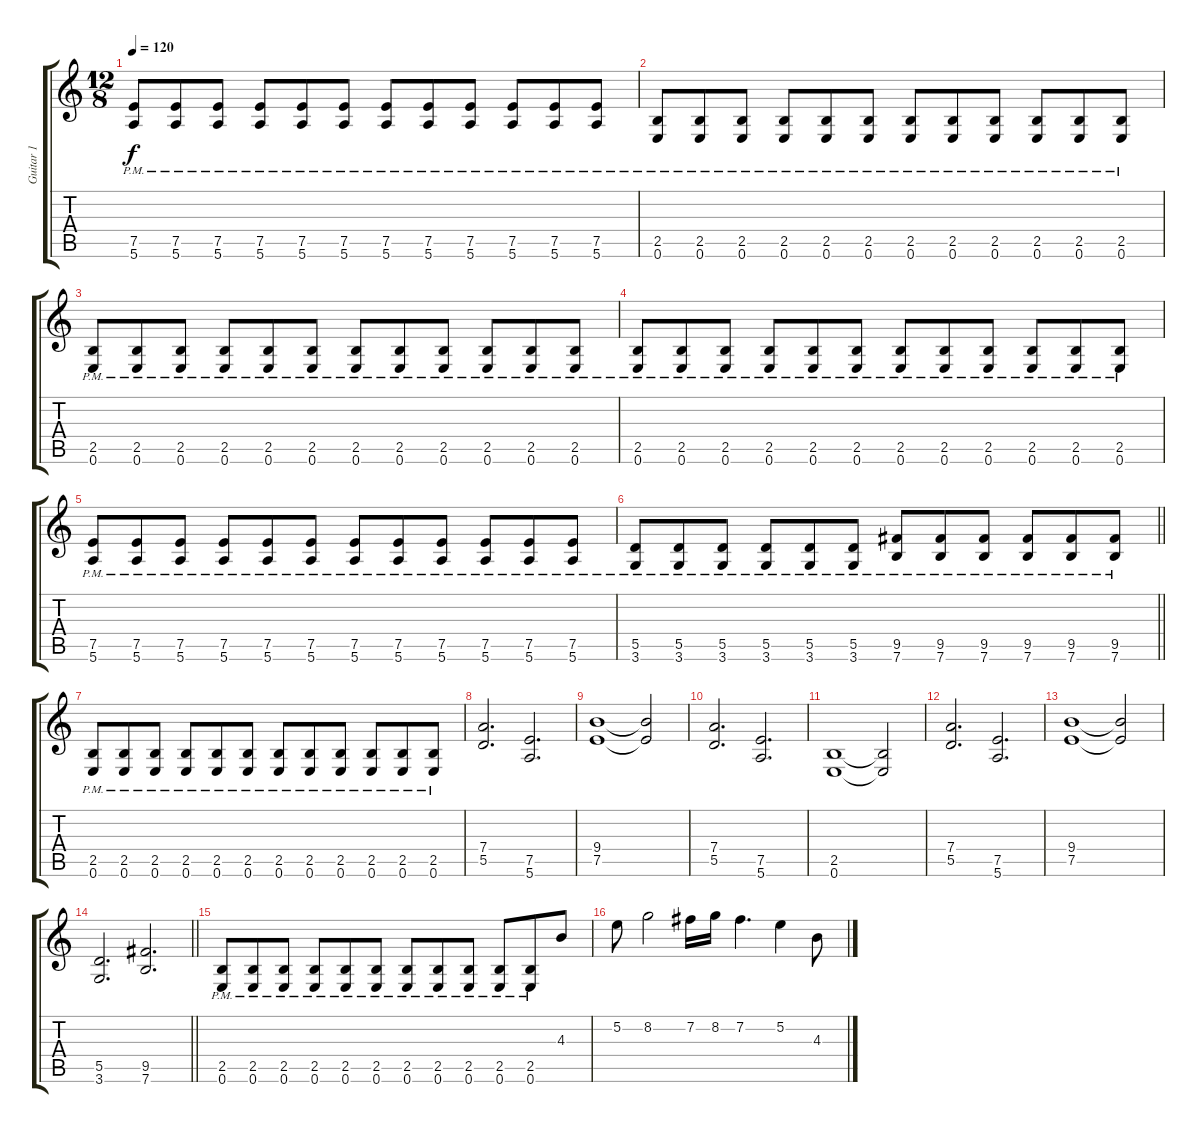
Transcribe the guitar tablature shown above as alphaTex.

\track ("Guitar 1" "Guitar 1") {instrument distortionguitar}
\staff {score tabs}
\tuning (E4 B3 G3 D3 A2 E2) {hide}
\ts (12 8)
\tempo 120
\clef g2
\ks c
(7.5{pm} 5.6{pm}).8{dy f} (7.5{pm} 5.6{pm}).8 (7.5{pm} 5.6{pm}).8 (7.5{pm} 5.6{pm}).8 (7.5{pm} 5.6{pm}).8 (7.5{pm} 5.6{pm}).8 (7.5{pm} 5.6{pm}).8 (7.5{pm} 5.6{pm}).8 (7.5{pm} 5.6{pm}).8 (7.5{pm} 5.6{pm}).8 (7.5{pm} 5.6{pm}).8 (7.5{pm} 5.6{pm}).8 |
(2.5{pm} 0.6{pm}).8 (2.5{pm} 0.6{pm}).8 (2.5{pm} 0.6{pm}).8 (2.5{pm} 0.6{pm}).8 (2.5{pm} 0.6{pm}).8 (2.5{pm} 0.6{pm}).8 (2.5{pm} 0.6{pm}).8 (2.5{pm} 0.6{pm}).8 (2.5{pm} 0.6{pm}).8 (2.5{pm} 0.6{pm}).8 (2.5{pm} 0.6{pm}).8 (2.5{pm} 0.6{pm}).8 |
(2.5{pm} 0.6{pm}).8 (2.5{pm} 0.6{pm}).8 (2.5{pm} 0.6{pm}).8 (2.5{pm} 0.6{pm}).8 (2.5{pm} 0.6{pm}).8 (2.5{pm} 0.6{pm}).8 (2.5{pm} 0.6{pm}).8 (2.5{pm} 0.6{pm}).8 (2.5{pm} 0.6{pm}).8 (2.5{pm} 0.6{pm}).8 (2.5{pm} 0.6{pm}).8 (2.5{pm} 0.6{pm}).8 |
(2.5{pm} 0.6{pm}).8 (2.5{pm} 0.6{pm}).8 (2.5{pm} 0.6{pm}).8 (2.5{pm} 0.6{pm}).8 (2.5{pm} 0.6{pm}).8 (2.5{pm} 0.6{pm}).8 (2.5{pm} 0.6{pm}).8 (2.5{pm} 0.6{pm}).8 (2.5{pm} 0.6{pm}).8 (2.5{pm} 0.6{pm}).8 (2.5{pm} 0.6{pm}).8 (2.5{pm} 0.6{pm}).8 |
(7.5{pm} 5.6{pm}).8 (7.5{pm} 5.6{pm}).8 (7.5{pm} 5.6{pm}).8 (7.5{pm} 5.6{pm}).8 (7.5{pm} 5.6{pm}).8 (7.5{pm} 5.6{pm}).8 (7.5{pm} 5.6{pm}).8 (7.5{pm} 5.6{pm}).8 (7.5{pm} 5.6{pm}).8 (7.5{pm} 5.6{pm}).8 (7.5{pm} 5.6{pm}).8 (7.5{pm} 5.6{pm}).8 |
\barLineRight lightlight
(5.5{pm} 3.6{pm}).8 (5.5{pm} 3.6{pm}).8 (5.5{pm} 3.6{pm}).8 (5.5{pm} 3.6{pm}).8 (5.5{pm} 3.6{pm}).8 (5.5{pm} 3.6{pm}).8 (9.5{pm} 7.6{pm}).8 (9.5{pm} 7.6{pm}).8 (9.5{pm} 7.6{pm}).8 (9.5{pm} 7.6{pm}).8 (9.5{pm} 7.6{pm}).8 (9.5{pm} 7.6{pm}).8 |
(2.5{pm} 0.6{pm}).8 (2.5{pm} 0.6{pm}).8 (2.5{pm} 0.6{pm}).8 (2.5{pm} 0.6{pm}).8 (2.5{pm} 0.6{pm}).8 (2.5{pm} 0.6{pm}).8 (2.5{pm} 0.6{pm}).8 (2.5{pm} 0.6{pm}).8 (2.5{pm} 0.6{pm}).8 (2.5{pm} 0.6{pm}).8 (2.5{pm} 0.6{pm}).8 (2.5{pm} 0.6{pm}).8 |
(7.4 5.5).2{d} (7.5 5.6).2{d} |
(9.4 7.5).1 (9.4{t} 7.5{t}).2 |
(7.4 5.5).2{d} (7.5 5.6).2{d} |
(2.5 0.6).1 (2.5{t} 0.6{t}).2 |
(7.4 5.5).2{d} (7.5 5.6).2{d} |
(9.4 7.5).1 (9.4{t} 7.5{t}).2 |
\barLineRight lightlight
(5.5 3.6).2{d} (9.5 7.6).2{d} |
(2.5{pm} 0.6{pm}).8 (2.5{pm} 0.6{pm}).8 (2.5{pm} 0.6{pm}).8 (2.5{pm} 0.6{pm}).8 (2.5{pm} 0.6{pm}).8 (2.5{pm} 0.6{pm}).8 (2.5{pm} 0.6{pm}).8 (2.5{pm} 0.6{pm}).8 (2.5{pm} 0.6{pm}).8 (2.5{pm} 0.6{pm}).8 (2.5{pm} 0.6{pm}).8 4.3.8 |
5.2.8 8.2.2 7.2.16 8.2.16 7.2.4{d} 5.2.4 4.3.8
